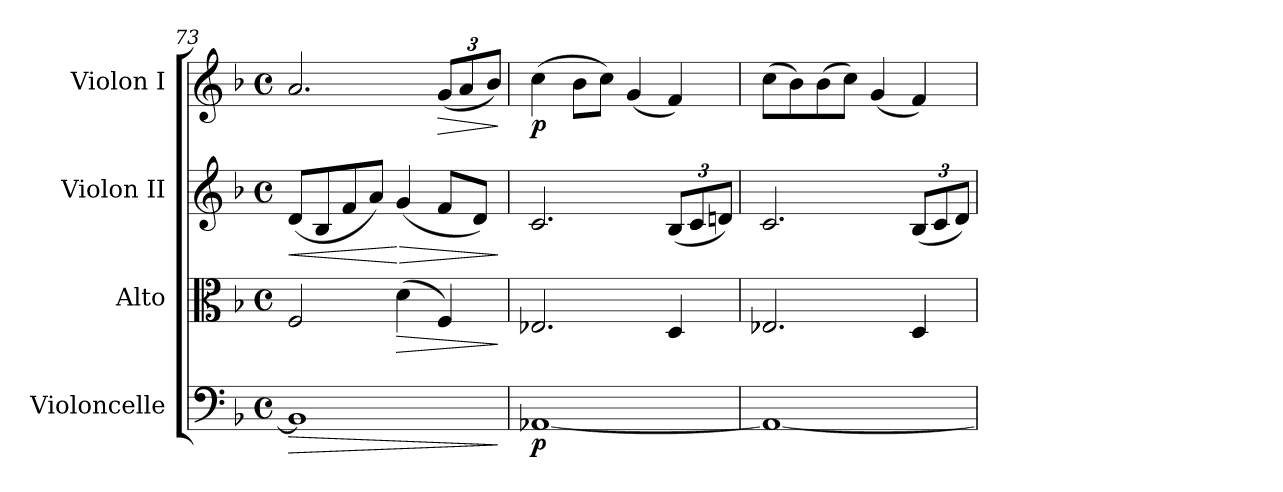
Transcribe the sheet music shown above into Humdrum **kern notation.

**kern	**dynam	**kern	**dynam	**kern	**dynam	**kern	**dynam
*part4	*part4	*part3	*part3	*part2	*part2	*part1	*part1
*staff4	*staff4	*staff3	*staff3	*staff2	*staff2	*staff1	*staff1
*I"Violoncelle	*	*I"Alto	*	*I"Violon II	*	*I"Violon I	*
*I'Vc	*	*	*	*I'Vln	*	*I'Vln	*
*clefF4	*	*clefC3	*	*clefG2	*	*clefG2	*
*k[b-]	*	*k[b-]	*	*k[b-]	*	*k[b-]	*
*M4/4	*	*M4/4	*	*M4/4	*	*M4/4	*
*met(c)	*	*met(c)	*	*met(c)	*	*met(c)	*
=73	=73	=73	=73	=73	=73	=73	=73
!	!LO:HP:b	!	!	!	!LO:HP:b	!	!
1BB-]	>	2F/	.	(<8d/L	<	2.a/	.
.	.	.	.	8B-/	.	.	.
.	.	.	.	8f/	.	.	.
.	.	.	.	8a/J)	.	.	.
!	!	!	!LO:HP:b	!	!LO:HP:n=1:b	!	!
.	.	(>4d\	>	(<4g/	[ >	.	.
*	*	*	*	*	*	*Xbrackettup	*
!	!	!	!	!	!	!	!LO:HP:b
.	.	4F/)	.	8f/L	.	(<12g/L	>
.	.	.	.	.	.	12a/	.
.	.	.	.	8d/J)	.	.	.
.	.	.	.	.	.	12b-/J)	.
.	]	.	]	.	]	.	]
=74	=74	=74	=74	=74	=74	=74	=74
!	!LO:DY:b	!	!	!	!	!	!LO:DY:b
[1AA-X	p	2.E-X/	.	2.c/	.	(>4cc\	p
.	.	.	.	.	.	8b-\L	.
.	.	.	.	.	.	8cc\J)	.
.	.	.	.	.	.	(<4g/	.
*	*	*	*	*Xbrackettup	*	*	*
.	.	4D/	.	(<12B-/L	.	4f/)	.
.	.	.	.	12c/	.	.	.
.	.	.	.	12dn/J)	.	.	.
!!LO:LB:g=z
=75	=75	=75	=75	=75	=75	=75	=75
1AA-_	.	2.E-X/	.	2.c/	.	(>8cc\L	.
.	.	.	.	.	.	8b-\)	.
.	.	.	.	.	.	(>8b-\	.
.	.	.	.	.	.	8cc\J)	.
.	.	.	.	.	.	(<4g/	.
.	.	4D/	.	(<12B-/L	.	4f/)	.
.	.	.	.	12c/	.	.	.
.	.	.	.	12d/J)	.	.	.
=	=	=	=	=	=	=	=
*-	*-	*-	*-	*-	*-	*-	*-
